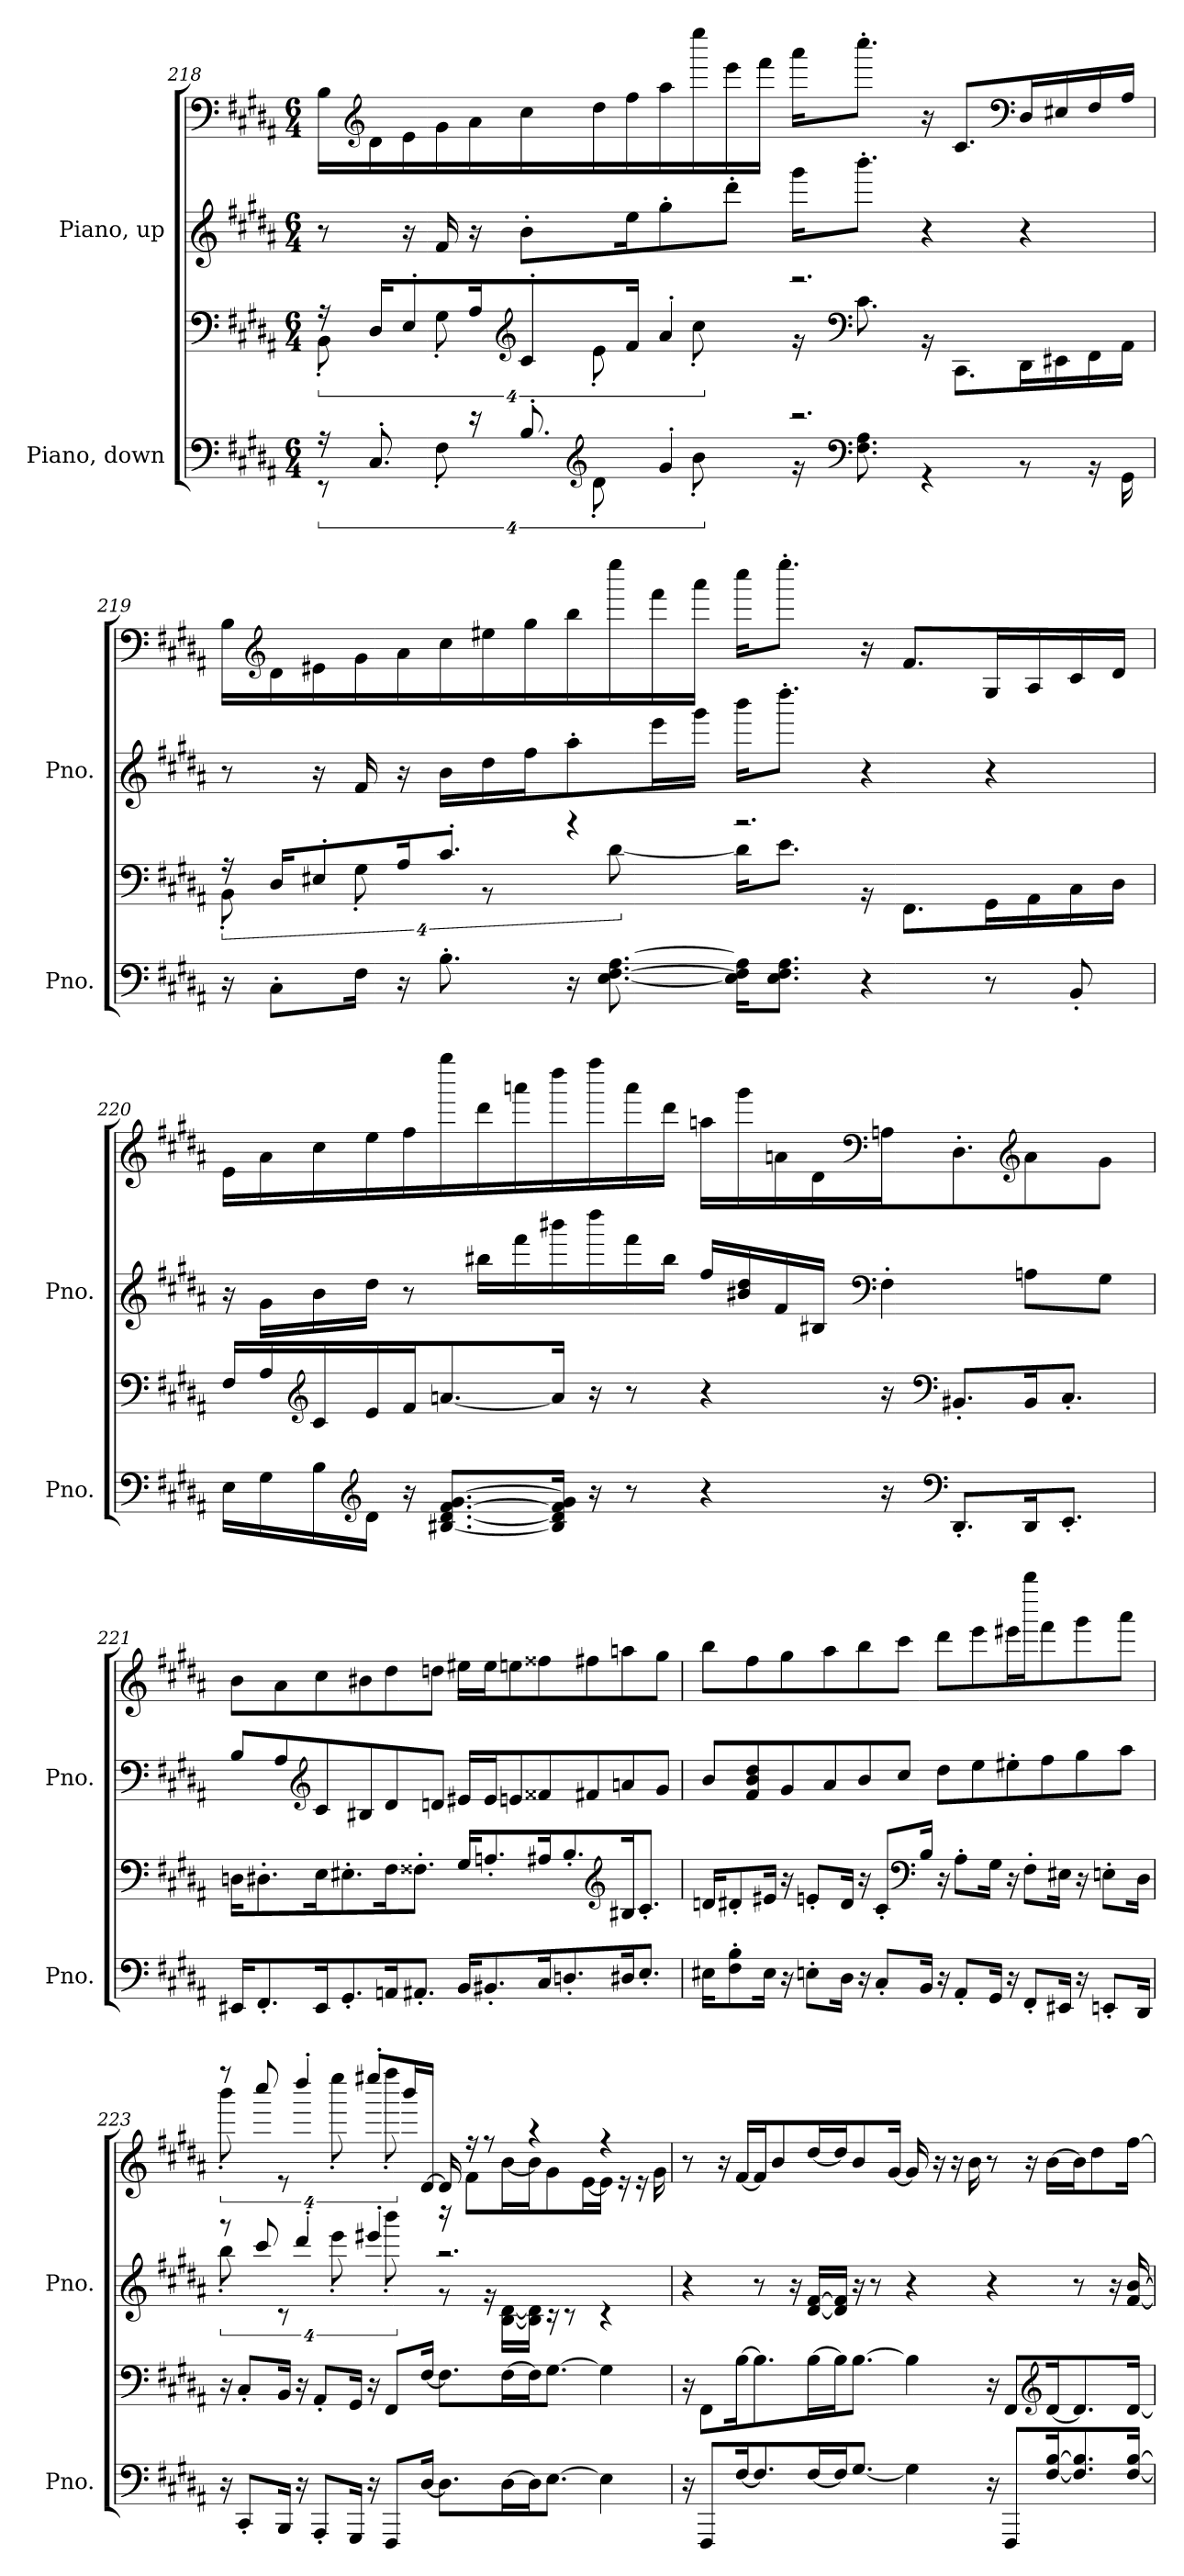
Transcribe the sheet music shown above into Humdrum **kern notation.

**kern	**kern	**kern	**kern
*part2	*part2	*part1	*part1
*staff4	*staff3	*staff2	*staff1
*I"Piano, down	*	*I"Piano, up	*
*I'Pno.	*	*I'Pno.	*
!!LO:LB:g=z
*clefF4	*clefF4	*clefG2	*clefF4
*k[f#c#g#d#a#]	*k[f#c#g#d#a#]	*k[f#c#g#d#a#]	*k[f#c#g#d#a#]
*M6/4	*M6/4	*M6/4	*M6/4
=218	=218	=218	=218
*^	*^	*	*
16r	16%3r	16r	16%3BB'\	8r	16B\LL
*	*	*	*	*	*clefG2
8.C#'/	.	16D#/KL	.	.	16d#\
.	.	8E'/	.	16r	16e\
.	16%3F#'\	.	16%3G#'\	16f#/	16g#\
16r	.	16A#/K	.	16r	16a#\
*	*	*clefG2	*	*	*
8.B'/	.	8c#'/	.	8b'\L	16cc#\
*clefG2	*	*	*	*	*
.	16%3d#'\	.	16%3e'\	.	16dd#\
.	.	16f#/Jk	.	16ee\K	16ff#\
4g#'/	.	4a#'/	.	8gg#'\	16aa#\
.	16%3b'\	.	16%3cc#'\	.	16eeee\
.	.	.	.	8ddd#'\J	16eee\
.	.	.	.	.	16fff#\JJ
2.r	16r	2.r	16r	16ggg#\KL	16aaa#\KL
*clefF4	*	*clefF4	*	*	*
.	8.F#\ 8.A#\	.	8.c#\	8.bbb'\J	8.cccc#'\J
.	4r	.	16r	4r	16r
.	.	.	8.CC#\L	.	8.c#/L
*	*	*	*	*	*clefF4
.	8r	.	16DD#\L	4r	16D#/L
.	.	.	16EE#X\	.	16E#X/
.	16r	.	16FF#\	.	16F#/
.	16GG#\	.	16AA#\JJ	.	16A#/JJ
*v	*v	*	*	*	*
!!LO:PB:g=z
=219	=219	=219	=219	=219
16r	16r	16%3BB'\	8r	16B\LL
*	*	*	*	*clefG2
8C#'\L	16D#/KL	.	.	16d#\
.	8E#X'/	.	16r	16e#X\
16F#\Jk	.	16%3G#'\	16f#/	16g#\
16r	16A#/K	.	16r	16a#\
8.B'\	8.c#'/J	.	16b\LL	16cc#\
.	.	16%3r	16dd#\	16ee#X\
.	.	.	16ff#\J	16gg#\
16r	4r	.	8aa#'\	16bb\
[8.E\ [8.F#\ [8.A#\	.	[16%3d#\	.	16eeee\
.	.	.	16eee\L	16fff#\
.	.	.	16ggg#\JJ	16aaa#\JJ
16E\] 16F#\] 16A#\]KL	2.r	16d#\KL]	16bbb\KL	16cccc#\KL
8.E\ 8.F#\ 8.A#\J	.	8.e\J	8.dddd#'\J	8.eeee'\J
4r	.	16r	4r	16r
.	.	8.FF#\L	.	8.f#/L
8r	.	16GG#\L	4r	16G#/L
.	.	16AA#\	.	16A#/
8BB'/	.	16C#\	.	16c#/
.	.	16D#\JJ	.	16d#/JJ
*	*v	*v	*	*
!!LO:LB:g=z
=220	=220	=220	=220
16E\LL	16F#/LL	16r	16e\LL
16G#\	16A#/	16g#\LL	16a#\
*	*clefG2	*	*
16B\	16c#/	16b\	16cc#\
*clefG2	*	*	*
16d#\JJ	16e/	16dd#\JJ	16ee\
16r	16f#/J	8r	16ff#\
[8.B#X/ [8.d#/ [8.f#/ [8.g#/L	[8.an/	.	16gggg#\
.	.	16bb#X\LL	16ddd#\
.	.	16fff#\	16aaan\
16B#/] 16d#/] 16f#/] 16g#/]Jk	16a/Jk]	16bbb#X\	16dddd#\
16r	16r	16dddd#\	16ffff#\
8r	8r	16fff#\	16aaa\
.	.	16bb#\JJ	16ddd#\JJ
4r	4r	16ff#/LL	16aan\LL
.	.	16b#X/ 16dd#/	16ggg#\
.	.	16f#/	16an\
.	.	16B#X/JJ	16d#\
*	*	*clefF4	*clefF4
16r	16r	4F#'\	16An\J
*clefF4	*clefF4	*	*
8.DD#'/L	8.BB#X'/L	.	8.D#'\
*	*	*	*clefG2
16DD#/K	16BB#/K	8An\L	8a\
8.EE'/J	8.C#'/J	.	.
.	.	8G#\J	8g#\J
!!LO:LB:g=z
=221	=221	=221	=221
16EE#X/KL	16Dn\KL	8B/L	8b\L
8.FF#'/	8.D#X'\	.	.
.	.	8A#/	8a#\
*	*	*clefG2	*
16EE#/K	16E\K	8c#/	8cc#\
8.GG#'/	8.E#X'\	.	.
.	.	8B#X/	8b#X\
16AAn/K	16F#\K	8d#/	8dd#\
8.AA#X'/J	8.F##X'\J	.	.
.	.	8dn/J	8ddn\J
16BB/KL	16G#/KL	16e#X/LL	16ee#X\LL
8.BB#X'/	8.An'/	16e#/J	16ee#\J
.	.	8en/	8een\
16C#/K	16A#X/K	8f##X/	8ff##X\
8.Dn'/	8.B'/	.	.
.	.	8f#X/	8ff#X\
*	*clefG2	*	*
16D#X/K	16B#X/K	8an/	8aan\
8.E'/J	8.c#'/J	.	.
.	.	8g#/J	8gg#\J
!!LO:PB:g=z
=222	=222	=222	=222
16E#X\KL	16dn/KL	8b/L	8bb\L
8F#\' 8B\'	8d#X'/	.	.
.	.	8f#/ 8b/ 8dd#/	8ff#\
16E#\Jk	16e#X/Jk	.	.
16r	16r	8g#/	8gg#\
8En'\L	8en'/L	.	.
.	.	8a#/	8aa#\
16D#\Jk	16d#/Jk	.	.
16r	16r	8b/	8bb\
8C#'/L	8c#'/L	.	.
.	.	8cc#/J	8ccc#\J
*	*clefF4	*	*
16BB/Jk	16B/Jk	.	.
16r	16r	8dd#\L	8ddd#\L
8AA#'/L	8A#'\L	.	.
.	.	8ee\	8eee\
16GG#/Jk	16G#\Jk	.	.
16r	16r	8ee#X'\	16eee#X\L
8FF#'/L	8F#'\L	.	16bbbb\J
.	.	8ff#\	8fff#\
16EE#X/Jk	16E#X\Jk	.	.
16r	16r	8gg#\	8ggg#\
8EEn'/L	8En'\L	.	.
.	.	8aa#\J	8aaa#\J
16DD#/Jk	16D#\Jk	.	.
!!LO:LB:g=z
=223	=223	=223	=223
*	*	*^	*^
16r	16r	8r	16%3bb'\	8r	16%3bbb'\
8CC#'/L	8C#'/L	.	.	.	.
.	.	8ccc#/	.	8cccc#/	.
16BBB/Jk	16BB/Jk	.	16%3r	.	16%3r
16r	16r	4ddd#'/	.	4dddd#'/	.
8AAA#'/L	8AA#'/L	.	.	.	.
.	.	.	16%3eee'\	.	16%3eeee'\
16GGG#/Jk	16GG#/Jk	.	.	.	.
16r	16r	4eee#X'/	.	8eeee#X'/L	.
8FFF#/L	8FF#/L	.	16%3bbb'\	.	16%3ffff#'\
.	.	.	.	16bbb/L	.
[16D#/Jk	[16F#/Jk	.	.	[16d#/JJ	.
8.D#\L]	8.F#\L]	2.r	8r	16d#/]	16r
.	.	.	.	16r	8f#\L
.	.	.	16r	8r	.
[16D#\L	[16F#\L	.	[16B\ [16d#\LL	.	[16b\L
16D#\J]	16F#\J]	.	16B\] 16d#\]JJ	4r	16b\J]
[8.E\J	[8.G#\J	.	16r	.	8g#\
.	.	.	8r	.	.
.	.	.	.	.	[16e\L
4E\]	4G#\]	.	4r	4r	16e\JJ]
.	.	.	.	.	16r
.	.	.	.	.	16r
.	.	.	.	.	16g#\
*	*	*v	*v	*	*
*	*	*	*v	*v
!!LO:LB:g=z
=224	=224	=224	=224
16r	16r	4r	8r
8FFF#/L	8FF#\L	.	.
.	.	.	16r
[16F#/K	[16B\K	.	[16f#/LL
8.F#/]	8.B\]	8r	16f#/J]
.	.	.	8b/
.	.	16r	.
[16F#/L	[16B\L	[16d#/ [16f#/LL	[16dd#/L
16F#/J]	16B\J]	16d#/] 16f#/]JJ	16dd#/J]
[8.G#/J	[8.B\J	16r	8b/
.	.	8r	.
.	.	.	[16g#/Jk
4G#\]	4B\]	4r	16g#/]
.	.	.	16r
.	.	.	16r
.	.	.	16b\
16r	16r	4r	8r
8FFF#/L	8FF#/L	.	.
.	.	.	16r
*	*clefG2	*	*
[16F#/ [16B/K	[16d#/K	.	[16b\LL
8.F#/] 8.B/]	8.d#/]	8r	16b\J]
.	.	.	8dd#\
.	.	16r	.
[16F#/ [16B/Jk	[16d#/Jk	[16f#/ [16b/	[16ff#\Jk
=	=	=	=
*-	*-	*-	*-
